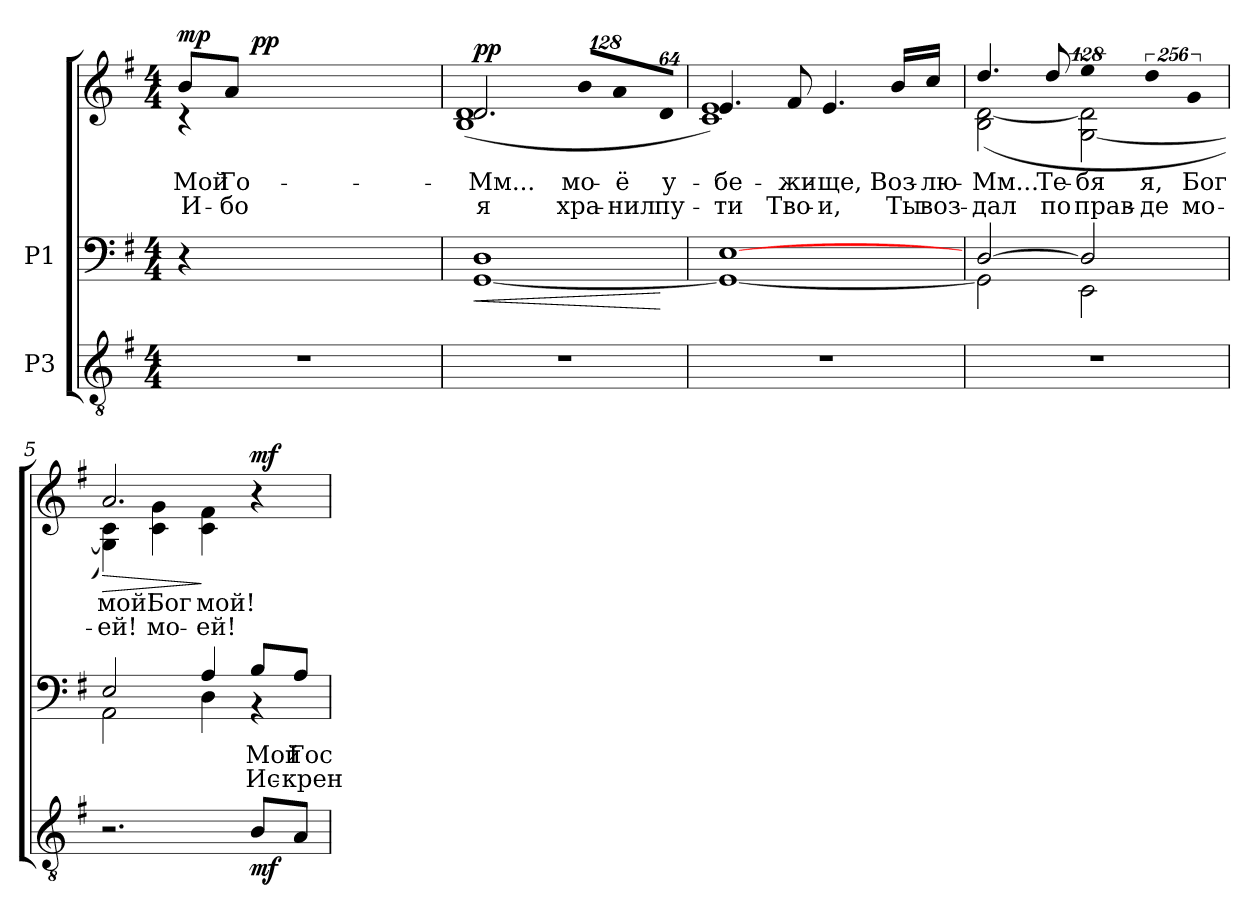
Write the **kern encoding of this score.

**kern	**dynam	**kern	**text	**text	**kern	**text	**text	**dynam
*part2	*part2	*part1	*part1	*part1	*part1	*part1	*part1	*part1
*staff3	*staff3	*staff2	*staff2	*staff2	*staff1	*staff1	*staff1	*staff1/2
*I"P3	*	*I"P1	*	*	*	*	*	*
!!LO:PB:g=z
*clefGv2	*	*clefF4	*	*	*clefG2	*	*	*
*ITrd7c12	*	*	*	*	*	*	*	*
*k[f#]	*	*k[f#]	*	*	*k[f#]	*	*	*
*G:	*	*G:	*	*	*G:	*	*	*
*M4/4	*	*M4/4	*	*	*M4/4	*	*	*
*MM65	*	*MM65	*	*	*MM65	*	*	*
=1	=1	=1	=1	=1	=1	=1	=1	=1
!LO:N:vis=1	!	!	!	!	!	!	!	!
!	!	!	!	!	!LO:TX:b:B:t=Calmato	!	!	!
!	!	!	!	!	!	!LO:LY:a:color=#000000	!LO:LY:a:color=#000000	!
*	*	*	*	*	*^	*	*	*
*	*	*	*	*	*	*^	*	*	*
1r	.	4r	.	.	8bi/L	4r	8ryy	Мой	И-	mp
!	!	!	!	!	!	!	!	!LO:LY:a:color=#000000	!LO:LY:a:color=#000000	!
.	.	.	.	.	8ai/J	.	32ryy	Го-	-бо	.
.	.	.	.	.	.	.	128ryy	.	.	.
.	.	.	.	.	.	.	256ryy	.	.	.
.	.	.	.	.	.	.	1024ryy	.	.	.
.	.	.	.	.	.	.	2ryy	.	.	pp
.	.	2.ryy	.	.	2.ryy	2.ryy	.	.	.	.
.	.	.	.	.	.	.	4ryy	.	.	.
.	.	.	.	.	.	.	16ryy	.	.	.
.	.	.	.	.	.	.	64ryy	.	.	.
.	.	.	.	.	.	.	512.ryy	.	.	.
=2	=2	=2	=2	=2	=2	=2	=2	=2	=2	=2
!	!	!	!	!	!	!	!	!	!	!LO:HP:b=2
*	*	*^	*	*	*v	*v	*v	*	*	*
*	*	*	*	*	*	*^	*	*	*
*	*	*	*	*	*	*	*^	*	*	*
!	!	!	!	!	!	!	!	!	!LO:LY:a:color=#000000	!LO:LY:a:color=#000000	!LO:HP:n=1:b
*	*	*	*	*	*	*	*v	*v	*	*	*
*	*	*	*	*	*	*	*^	*	*	*
!	!	!	!	!	!	!	!	!	!LO:LY:b:color=#000000	!	!
*	*	*	*	*	*	*	*v	*v	*	*	*
1r	.	1Di	[<1GGi	.	.	2.di/	(1Bi 1di	-Мм...	я	< < pp
*	*	*	*	*	*	*Xbrackettup	*	*	*	*
!	!	!	!	!	!	!LO:N:vis=8	!	!	!	!
!	!	!	!	!	!	!	!	!LO:LY:a:color=#000000	!LO:LY:a:color=#000000	!
.	.	.	.	.	.	1024%85bi/L	.	мо-	хра-	.
!	!	!	!	!	!	!LO:N:vis=8	!	!	!	!
!	!	!	!	!	!	!	!	!LO:LY:a:color=#000000	!LO:LY:a:color=#000000	!
.	.	.	.	.	.	1024%85ai/	.	-ё	-нил	.
!	!	!	!	!	!	!LO:N:vis=8	!	!	!	!
!	!	!	!	!	!	!	!	!LO:LY:a:color=#000000	!LO:LY:a:color=#000000	!
.	.	.	.	.	.	512%43di/J	.	у-	пу-	[
=3	=3	=3	=3	=3	=3	=3	=3	=3	=3	=3
!	!	!	!	!	!	!	!	!LO:LY:a:color=#000000	!LO:LY:a:color=#000000	!
1r	.	[>1Ei	1GGi_<	.	.	4.ei/	1ci 1ei)	-бе-	-ти	.
!	!	!	!	!	!	!	!	!LO:LY:a:color=#000000	!LO:LY:a:color=#000000	!
.	.	.	.	.	.	8f#i/	.	-жи-	Тво-	.
!	!	!	!	!	!	!	!	!LO:LY:a:color=#000000	!LO:LY:a:color=#000000	!
.	.	.	.	.	.	4.ei/	.	-ще,	-и,	.
!	!	!	!	!	!	!	!	!LO:LY:a:color=#000000	!LO:LY:a:color=#000000	!
.	.	.	.	.	.	16bi/LL	.	Воз-	Ты	.
!	!	!	!	!	!	!	!	!LO:LY:a:color=#000000	!LO:LY:a:color=#000000	!
.	.	.	.	.	.	16cci/JJ	.	-лю-	воз-	.
*	*	*v	*v	*	*	*	*	*	*	*
*	*	*	*	*	*v	*v	*	*	*
.	.	.	.	.	.	.	.	[
=4	=4	=4	=4	=4	=4	=4	=4	=4
*	*	*^	*	*	*	*	*	*
!	!	!	!	!	!	!	!LO:LY:a:color=#000000	!LO:LY:a:color=#000000	!
*	*	*	*	*	*	*^	*	*	*
!	!	!	!	!	!	!	!	!LO:LY:b:color=#000000	!	!
1r	.	[>2Di/	2GGi\]	.	.	4.ddi/	(2Bi\ [<2di	Мм...	-дал	.
!	!	!	!	!	!	!	!	!LO:LY:a:color=#000000	!LO:LY:a:color=#000000	!
.	.	.	.	.	.	8ddi/	.	Те-	по	.
*	*	*	*	*	*	*brackettup	*	*	*	*
!	!	!	!	!	!	!LO:N:vis=4	!	!	!	!
!	!	!	!	!	!	!	!	!LO:LY:a:color=#000000	!LO:LY:a:color=#000000	!
.	.	2Di/]	2EEi\	.	.	512%85eei/	[<2Gi\ 2di]	-бя	прав-	.
!	!	!	!	!	!	!LO:N:vis=4	!	!	!	!
!	!	!	!	!	!	!	!	!LO:LY:a:color=#000000	!LO:LY:a:color=#000000	!
.	.	.	.	.	.	1024%171ddi/	.	я,	-де	.
!	!	!	!	!	!	!LO:N:vis=4	!	!	!	!
!	!	!	!	!	!	!	!	!LO:LY:a:color=#000000	!LO:LY:a:color=#000000	!
.	.	.	.	.	.	1024%171gi/	.	Бог	мо-	.
!!LO:LB:g=z	!!
=5	=5	=5	=5	=5	=5	=5	=5	=5	=5	=5
!	!	!	!	!	!	!	!	!LO:LY:a:color=#000000	!LO:LY:a:color=#000000	!LO:HP:b
2.r	.	2Ei/	2AAi\	.	.	2.ai/	4Gi\] 4ci)	мой!	ей!	>
!	!	!	!	!	!	!	!	!LO:LY:b:color=#000000	!LO:LY:b:color=#000000	!
.	.	.	.	.	.	.	4ci\ 4gi	Бог	мо-	.
!	!	!	!	!	!	!	!	!LO:LY:b:color=#000000	!LO:LY:b:color=#000000	!
.	.	4Ai/	4Di\	.	.	.	4ci\ 4f#i	мой!	-ей!	] ]
!	!	!	!	!LO:LY:a:color=#000000	!LO:LY:a:color=#000000	!	!	!	!	!
8BBi/L	mf	8Bi/L	4r	Мой	Ис-	4r	4ryy	.	.	] mf
!	!	!	!	!LO:LY:a:color=#000000	!LO:LY:a:color=#000000	!	!	!	!	!
8AAi/J	.	8Ai/J	.	Гос-	-крен-	.	.	.	.	.
*	*	*v	*v	*	*	*	*	*	*	*
*	*	*	*	*	*v	*v	*	*	*
=	=	=	=	=	=	=	=	=
*-	*-	*-	*-	*-	*-	*-	*-	*-
